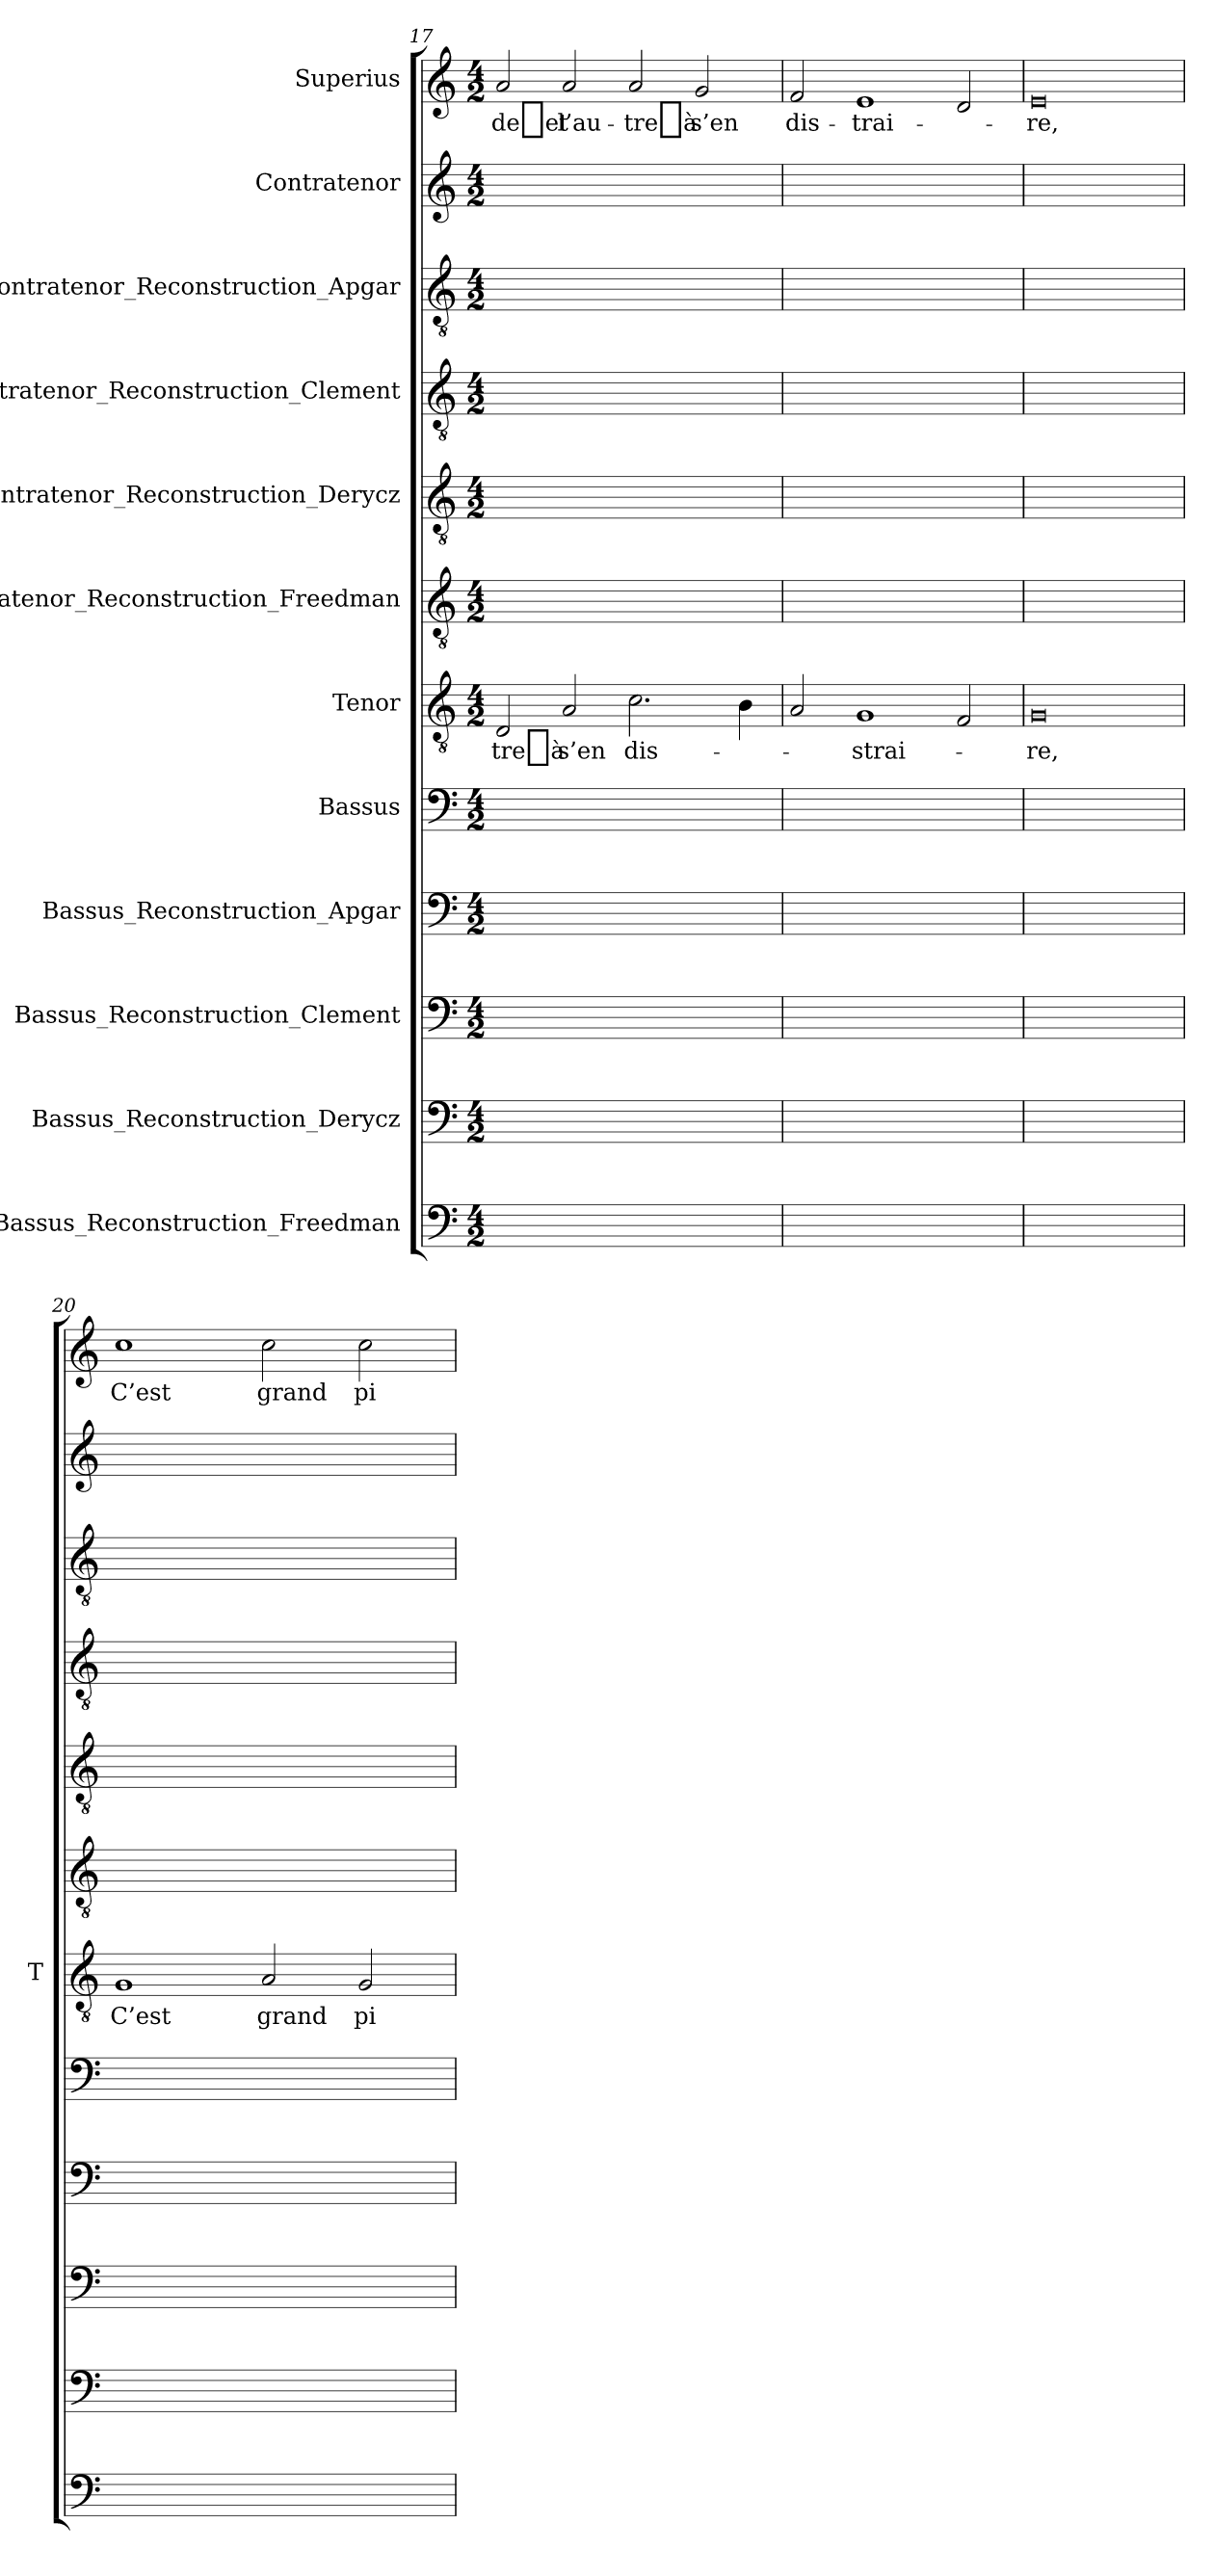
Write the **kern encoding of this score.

**kern	**kern	**kern	**kern	**kern	**kern	**text	**kern	**kern	**kern	**kern	**kern	**kern	**text
*part12	*part11	*part10	*part9	*part8	*part7	*part7	*part6	*part5	*part4	*part3	*part2	*part1	*part1
*staff12	*staff11	*staff10	*staff9	*staff8	*staff7	*staff7	*staff6	*staff5	*staff4	*staff3	*staff2	*staff1	*staff1
*I"Bassus_Reconstruction_Freedman	*I"Bassus_Reconstruction_Derycz	*I"Bassus_Reconstruction_Clement	*I"Bassus_Reconstruction_Apgar	*I"Bassus	*I"Tenor	*	*I"Contratenor_Reconstruction_Freedman	*I"Contratenor_Reconstruction_Derycz	*I"Contratenor_Reconstruction_Clement	*I"Contratenor_Reconstruction_Apgar	*I"Contratenor	*I"Superius	*
*	*	*	*	*	*I'T	*	*	*	*	*	*	*	*
*clefF4	*clefF4	*clefF4	*clefF4	*clefF4	*clefGv2	*	*clefGv2	*clefGv2	*clefGv2	*clefGv2	*clefG2	*clefG2	*
*k[]	*k[]	*k[]	*k[]	*k[]	*k[]	*	*k[]	*k[]	*k[]	*k[]	*k[]	*k[]	*
*M4/2	*M4/2	*M4/2	*M4/2	*M4/2	*M4/2	*	*M4/2	*M4/2	*M4/2	*M4/2	*M4/2	*M4/2	*
=17	=17	=17	=17	=17	=17	=17	=17	=17	=17	=17	=17	=17	=17
0ryy	0ryy	0ryy	0ryy	0ryy	2D	-tre_à	0ryy	0ryy	0ryy	0ryy	0ryy	2a	-de_et
.	.	.	.	.	2A	-s’en	.	.	.	.	.	2a	l’au-
.	.	.	.	.	2.c	dis-	.	.	.	.	.	2a	-tre_à
.	.	.	.	.	.	.	.	.	.	.	.	2g	-s’en
.	.	.	.	.	4B	.	.	.	.	.	.	.	.
=18	=18	=18	=18	=18	=18	=18	=18	=18	=18	=18	=18	=18	=18
0ryy	0ryy	0ryy	0ryy	0ryy	2A	.	0ryy	0ryy	0ryy	0ryy	0ryy	2f	dis-
.	.	.	.	.	1G	strai-	.	.	.	.	.	1e	trai-
.	.	.	.	.	2F	.	.	.	.	.	.	2d	.
=19	=19	=19	=19	=19	=19	=19	=19	=19	=19	=19	=19	=19	=19
0ryy	0ryy	0ryy	0ryy	0ryy	0G	-re,	0ryy	0ryy	0ryy	0ryy	0ryy	0e	-re,
=20	=20	=20	=20	=20	=20	=20	=20	=20	=20	=20	=20	=20	=20
0ryy	0ryy	0ryy	0ryy	0ryy	1G	-C’est	0ryy	0ryy	0ryy	0ryy	0ryy	1cc	-C’est
.	.	.	.	.	2A	-grand	.	.	.	.	.	2cc	-grand
.	.	.	.	.	2G	pi-	.	.	.	.	.	2cc	pi-
=	=	=	=	=	=	=	=	=	=	=	=	=	=
*-	*-	*-	*-	*-	*-	*-	*-	*-	*-	*-	*-	*-	*-
